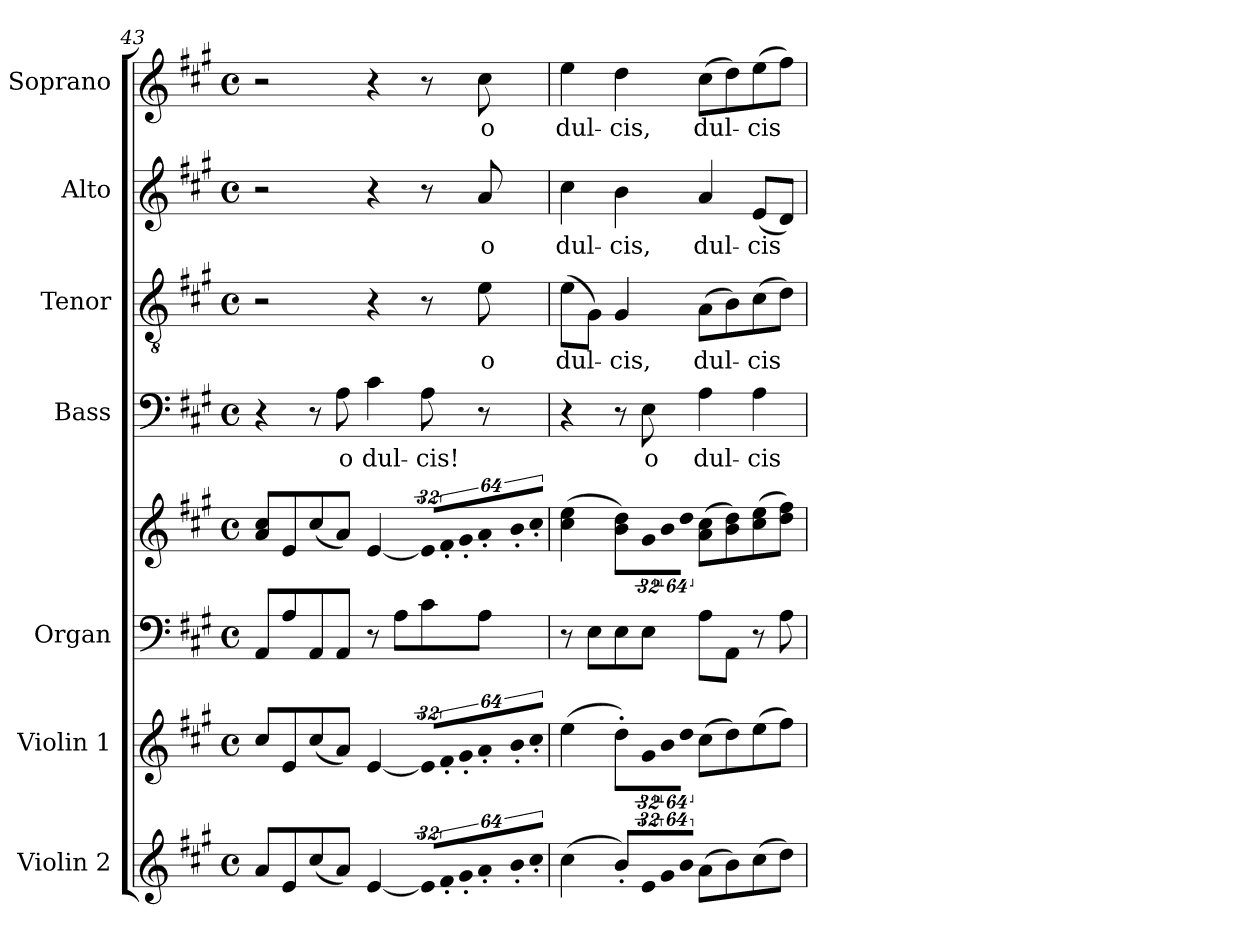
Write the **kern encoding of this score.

**kern	**kern	**kern	**kern	**kern	**text	**kern	**text	**kern	**text	**kern	**text
*part7	*part6	*part5	*part5	*part4	*part4	*part3	*part3	*part2	*part2	*part1	*part1
*staff8	*staff7	*staff6	*staff5	*staff4	*staff4	*staff3	*staff3	*staff2	*staff2	*staff1	*staff1
*I"Violin 2	*I"Violin 1	*I"Organ	*	*I"Bass	*	*I"Tenor	*	*I"Alto	*	*I"Soprano	*
*I'Vln. 2	*I'Vln. 1	*I'Org.	*	*I'B.	*	*I'T.	*	*I'A.	*	*I'S.	*
*clefG2	*clefG2	*clefF4	*clefG2	*clefF4	*	*clefGv2	*	*clefG2	*	*clefG2	*
*	*	*	*	*	*	*ITrd7c12	*	*	*	*	*
*k[f#c#g#]	*k[f#c#g#]	*k[f#c#g#]	*k[f#c#g#]	*k[f#c#g#]	*	*k[f#c#g#]	*	*k[f#c#g#]	*	*k[f#c#g#]	*
*A:	*A:	*A:	*A:	*A:	*	*A:	*	*A:	*	*A:	*
*M4/4	*M4/4	*M4/4	*M4/4	*M4/4	*	*M4/4	*	*M4/4	*	*M4/4	*
*met(c)	*met(c)	*met(c)	*met(c)	*met(c)	*	*met(c)	*	*met(c)	*	*met(c)	*
=43	=43	=43	=43	=43	=43	=43	=43	=43	=43	=43	=43
8ai/L	8cc#i/L	8AAi/L	8ai/ 8cc#iL	4r	.	2r	.	2r	.	2r	.
8ei/	8ei/	8Ai/	8ei/	.	.	.	.	.	.	.	.
(8cc#i/	(8cc#i/	8AAi/	(8cc#i/	8r	.	.	.	.	.	.	.
!	!	!	!	!	!LO:LY:b:color=#000000	!	!	!	!	!	!
8ai/J)	8ai/J)	8AAi/J	8ai/J)	8Ai\	o	.	.	.	.	.	.
!	!	!	!	!	!LO:LY:b:color=#000000	!	!	!	!	!	!
[4ei/	[4ei/	8r	[4ei/	4c#i\	dul-	4r	.	4r	.	4r	.
.	.	8Ai\L	.	.	.	.	.	.	.	.	.
!LO:N:vis=16	!LO:N:vis=16	!	!LO:N:vis=16	!	!	!	!	!	!	!	!
!	!	!	!	!	!LO:LY:b:color=#000000	!	!	!	!	!	!
512%21ei/LL]	512%21ei/LL]	8c#i\	512%21ei/LL]	8Ai\	-cis!	8r	.	8r	.	8r	.
!LO:N:vis=16	!LO:N:vis=16	!	!LO:N:vis=16	!	!	!	!	!	!	!	!
1024%43f#'i/	1024%43f#'i/	.	1024%43f#'i/	.	.	.	.	.	.	.	.
!LO:N:vis=16	!LO:N:vis=16	!	!LO:N:vis=16	!	!	!	!	!	!	!	!
1024%43g#'i/J	1024%43g#'i/J	.	1024%43g#'i/J	.	.	.	.	.	.	.	.
!LO:N:vis=16	!LO:N:vis=16	!	!LO:N:vis=16	!	!	!	!	!	!	!	!
!	!	!	!	!	!	!	!LO:LY:b:color=#000000	!	!	!	!
!	!	!	!	!	!	!	!	!	!LO:LY:b:color=#000000	!	!
!	!	!	!	!	!	!	!	!	!	!	!LO:LY:b:color=#000000
512%21a'i/L	512%21a'i/L	8Ai\J	512%21a'i/L	8r	.	8Ei\	o	8ai/	o	8cc#i\	o
!LO:N:vis=16	!LO:N:vis=16	!	!LO:N:vis=16	!	!	!	!	!	!	!	!
1024%43b'i/	1024%43b'i/	.	1024%43b'i/	.	.	.	.	.	.	.	.
!LO:N:vis=16	!LO:N:vis=16	!	!LO:N:vis=16	!	!	!	!	!	!	!	!
1024%43cc#'i/JJ	1024%43cc#'i/JJ	.	1024%43cc#'i/JJ	.	.	.	.	.	.	.	.
=44	=44	=44	=44	=44	=44	=44	=44	=44	=44	=44	=44
!	!	!	!	!	!	!	!LO:LY:b:color=#000000	!	!	!	!
!	!	!	!	!	!	!	!	!	!LO:LY:b:color=#000000	!	!
!	!	!	!	!	!	!	!	!	!	!	!LO:LY:b:color=#000000
(4cc#i\	(4eei\	8r	(4cc#i\ 4eei	4r	.	(8Ei\L	dul-	4cc#i\	dul-	4eei\	dul-
.	.	8Ei\L	.	.	.	8GG#i\J)	.	.	.	.	.
!	!	!	!	!	!	!	!LO:LY:b:color=#000000	!	!	!	!
!	!	!	!	!	!	!	!	!	!LO:LY:b:color=#000000	!	!
!	!	!	!	!	!	!	!	!	!	!	!LO:LY:b:color=#000000
8b'i/L)	8dd'i\L)	8Ei\	8bi\ 8ddiL)	8r	.	4GG#i/	-cis,	4bi\	-cis,	4ddi\	-cis,
!LO:N:vis=16	!LO:N:vis=16	!	!LO:N:vis=16	!	!	!	!	!	!	!	!
!	!	!	!	!	!LO:LY:b:color=#000000	!	!	!	!	!	!
512%21ei/L	512%21g#i\L	8Ei\J	512%21g#i\L	8Ei\	o	.	.	.	.	.	.
!LO:N:vis=16	!LO:N:vis=16	!	!LO:N:vis=16	!	!	!	!	!	!	!	!
1024%43g#i/	1024%43bi\	.	1024%43bi\	.	.	.	.	.	.	.	.
!LO:N:vis=16	!LO:N:vis=16	!	!LO:N:vis=16	!	!	!	!	!	!	!	!
1024%43bi/JJ	1024%43ddi\JJ	.	1024%43ddi\JJ	.	.	.	.	.	.	.	.
!	!	!	!	!	!LO:LY:b:color=#000000	!	!	!	!	!	!
!	!	!	!	!	!	!	!LO:LY:b:color=#000000	!	!	!	!
!	!	!	!	!	!	!	!	!	!LO:LY:b:color=#000000	!	!
!	!	!	!	!	!	!	!	!	!	!	!LO:LY:b:color=#000000
(8ai\L	(8cc#i\L	8Ai\L	(8ai\ 8cc#iL	4Ai\	dul-	(8AAi\L	dul-	4ai/	dul-	(8cc#i\L	dul-
8bi\)	8ddi\)	8AAi\J	8bi\ 8ddi)	.	.	8BBi\)	.	.	.	8ddi\)	.
!	!	!	!	!	!LO:LY:b:color=#000000	!	!	!	!	!	!
!	!	!	!	!	!	!	!LO:LY:b:color=#000000	!	!	!	!
!	!	!	!	!	!	!	!	!	!LO:LY:b:color=#000000	!	!
!	!	!	!	!	!	!	!	!	!	!	!LO:LY:b:color=#000000
(8cc#i\	(8eei\	8r	(8cc#i\ 8eei	4Ai\	-cis	(8C#i\	-cis	(8ei/L	-cis	(8eei\	-cis
8ddi\J)	8ff#i\J)	8Ai\	8ddi\ 8ff#iJ)	.	.	8Di\J)	.	8di/J)	.	8ff#i\J)	.
=	=	=	=	=	=	=	=	=	=	=	=
*-	*-	*-	*-	*-	*-	*-	*-	*-	*-	*-	*-
